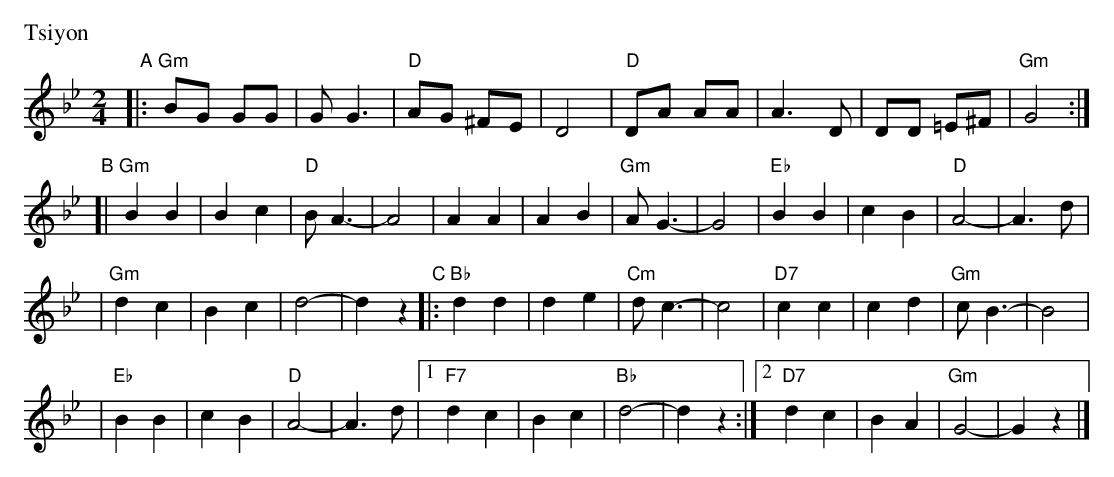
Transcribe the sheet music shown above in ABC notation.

X:1
M: 2/4
L: 1/8
P: Tsiyon
K: Gm
"A"\
|:"Gm"BG GG | GG3 \
| "D"AG ^FE | D4 \
| "D"DA AA | A3 D \
| DD =E^F | "Gm"G4 :|
"B"\
[|"Gm"B2B2 | B2 c2 \
| "D"BA3- | A4 \
| A2 A2 | A2 B2 \
| "Gm"AG3- | G4 \
| "Eb"B2 B2 | c2 B2 \
| "D"A4- | A3 d |
| "Gm"d2 c2 | B2 c2 \
| d4- | d2 z2 \
"C"\
|:"Bb"d2 d2 | d2 e2 \
| "Cm"dc3- | c4 \
| "D7"c2 c2 | c2 d2 \
| "Gm"cB3- | B4 |
| "Eb"B2 B2 | c2 B2 \
| "D"A4- | A3 d \
|1"F7"d2 c2 | B2 c2 \
| "Bb"d4- | d2 z2 \
:|2"D7"d2 c2 | B2 A2 \
| "Gm"G4- | G2 z2 |]
